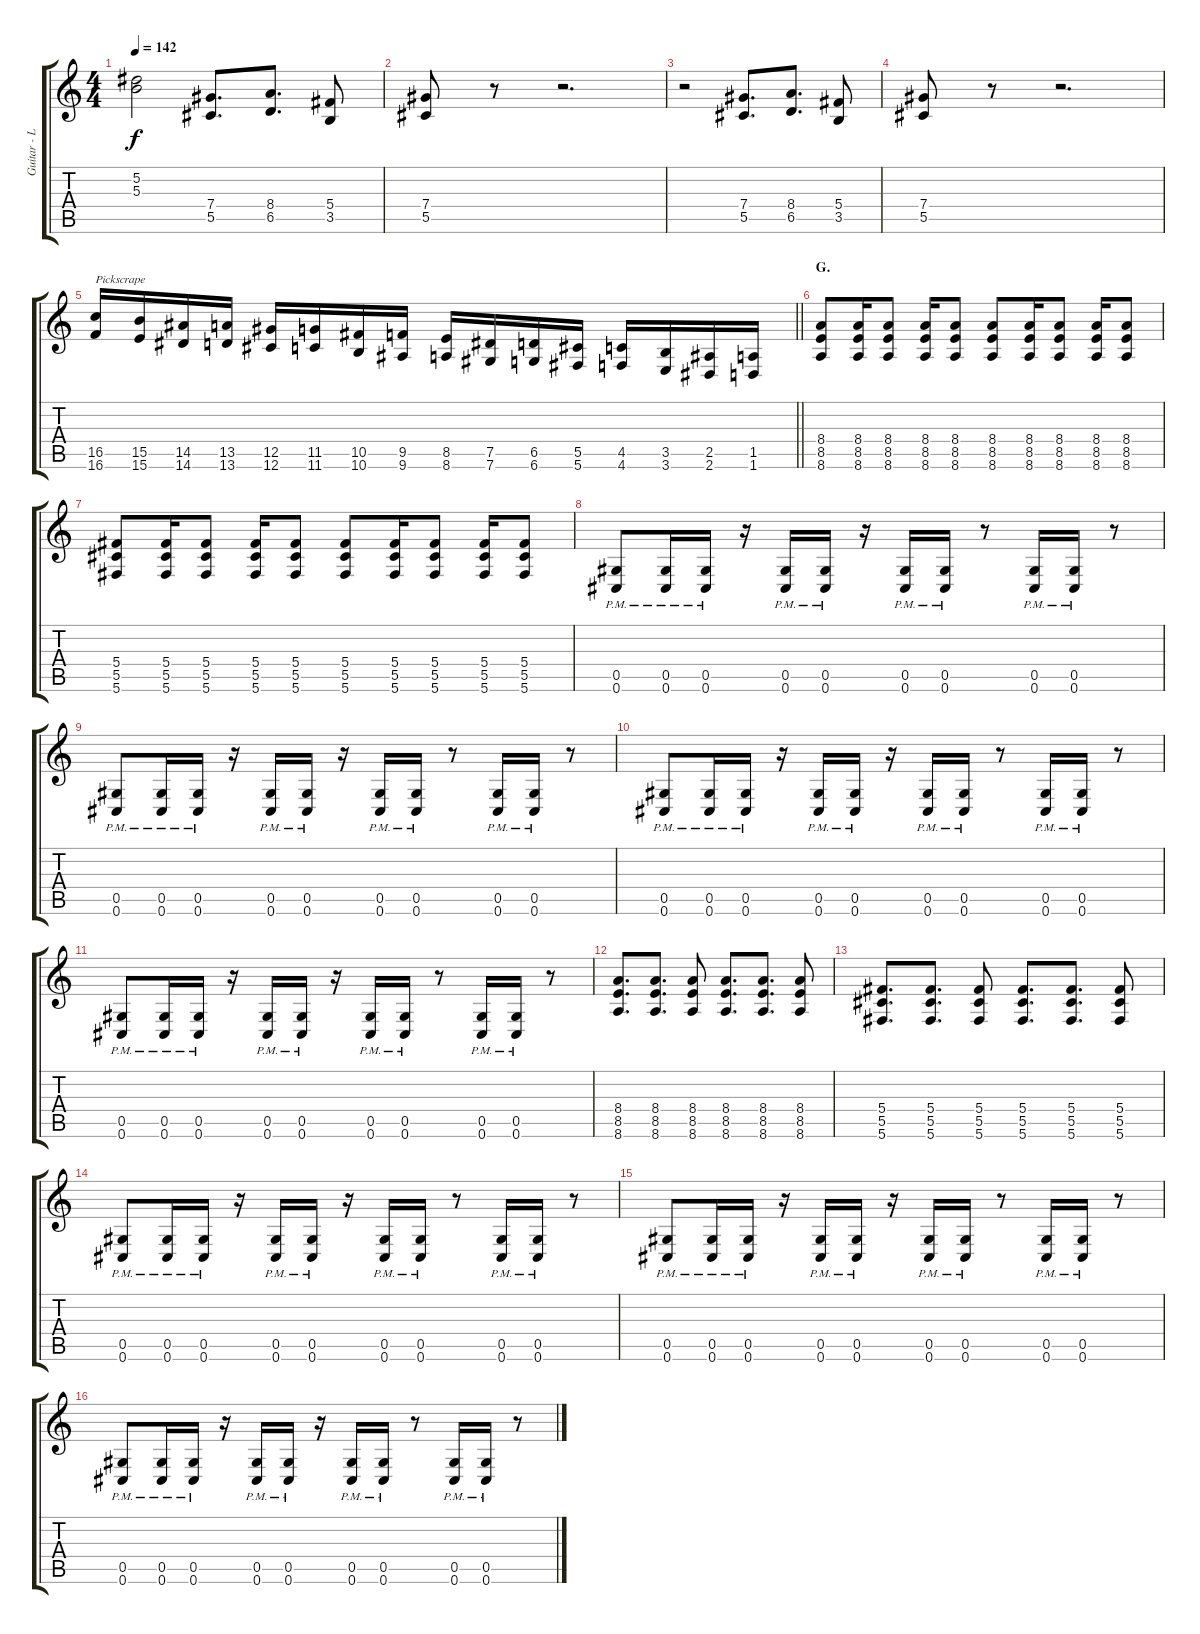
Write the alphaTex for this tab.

\track ("Guitar - Left" "Guitar - L") {instrument distortionguitar}
\staff {score tabs}
\tuning (Eb4 Bb3 Gb3 Db3 Ab2 Db2) {hide}
\ts (4 4)
\tempo 142
\clef g2
\ks c
(5.2{t} 5.3{t}).2{dy f} (7.4 5.5).8{d} (8.4 6.5).8{d} (5.4 3.5).8 |
(7.4 5.5).8 r.8 r.2{d} |
r.2 (7.4 5.5).8{d} (8.4 6.5).8{d} (5.4 3.5).8 |
(7.4 5.5).8 r.8 r.2{d} |
\barLineRight lightlight
(16.5 16.6).16{txt "Pickscrape" instrument guitarfretnoise} (15.5 15.6).16 (14.5 14.6).16 (13.5 13.6).16 (12.5 12.6).16 (11.5 11.6).16 (10.5 10.6).16 (9.5 9.6).16 (8.5 8.6).16 (7.5 7.6).16 (6.5 6.6).16 (5.5 5.6).16 (4.5 4.6).16 (3.5 3.6).16 (2.5 2.6).16 (1.5 1.6).16 |
\section ("" "G.")
(8.4 8.5 8.6).8{instrument distortionguitar} (8.4 8.5 8.6).16 (8.4 8.5 8.6).8 (8.4 8.5 8.6).16 (8.4 8.5 8.6).8 (8.4 8.5 8.6).8 (8.4 8.5 8.6).16 (8.4 8.5 8.6).8 (8.4 8.5 8.6).16 (8.4 8.5 8.6).8 |
(5.4 5.5 5.6).8 (5.4 5.5 5.6).16 (5.4 5.5 5.6).8 (5.4 5.5 5.6).16 (5.4 5.5 5.6).8 (5.4 5.5 5.6).8 (5.4 5.5 5.6).16 (5.4 5.5 5.6).8 (5.4 5.5 5.6).16 (5.4 5.5 5.6).8 |
(0.5{pm} 0.6{pm}).8 (0.5{pm} 0.6{pm}).16 (0.5{pm} 0.6{pm}).16 r.16 (0.5{pm} 0.6{pm}).16 (0.5{pm} 0.6{pm}).16 r.16 (0.5{pm} 0.6{pm}).16 (0.5{pm} 0.6{pm}).16 r.8 (0.5{pm} 0.6{pm}).16 (0.5{pm} 0.6{pm}).16 r.8 |
(0.5{pm} 0.6{pm}).8 (0.5{pm} 0.6{pm}).16 (0.5{pm} 0.6{pm}).16 r.16 (0.5{pm} 0.6{pm}).16 (0.5{pm} 0.6{pm}).16 r.16 (0.5{pm} 0.6{pm}).16 (0.5{pm} 0.6{pm}).16 r.8 (0.5{pm} 0.6{pm}).16 (0.5{pm} 0.6{pm}).16 r.8 |
(0.5{pm} 0.6{pm}).8 (0.5{pm} 0.6{pm}).16 (0.5{pm} 0.6{pm}).16 r.16 (0.5{pm} 0.6{pm}).16 (0.5{pm} 0.6{pm}).16 r.16 (0.5{pm} 0.6{pm}).16 (0.5{pm} 0.6{pm}).16 r.8 (0.5{pm} 0.6{pm}).16 (0.5{pm} 0.6{pm}).16 r.8 |
(0.5{pm} 0.6{pm}).8 (0.5{pm} 0.6{pm}).16 (0.5{pm} 0.6{pm}).16 r.16 (0.5{pm} 0.6{pm}).16 (0.5{pm} 0.6{pm}).16 r.16 (0.5{pm} 0.6{pm}).16 (0.5{pm} 0.6{pm}).16 r.8 (0.5{pm} 0.6{pm}).16 (0.5{pm} 0.6{pm}).16 r.8 |
(8.4 8.5 8.6).8{d} (8.4 8.5 8.6).8{d} (8.4 8.5 8.6).8 (8.4 8.5 8.6).8{d} (8.4 8.5 8.6).8{d} (8.4 8.5 8.6).8 |
(5.4 5.5 5.6).8{d} (5.4 5.5 5.6).8{d} (5.4 5.5 5.6).8 (5.4 5.5 5.6).8{d} (5.4 5.5 5.6).8{d} (5.4 5.5 5.6).8 |
(0.5{pm} 0.6{pm}).8 (0.5{pm} 0.6{pm}).16 (0.5{pm} 0.6{pm}).16 r.16 (0.5{pm} 0.6{pm}).16 (0.5{pm} 0.6{pm}).16 r.16 (0.5{pm} 0.6{pm}).16 (0.5{pm} 0.6{pm}).16 r.8 (0.5{pm} 0.6{pm}).16 (0.5{pm} 0.6{pm}).16 r.8 |
(0.5{pm} 0.6{pm}).8 (0.5{pm} 0.6{pm}).16 (0.5{pm} 0.6{pm}).16 r.16 (0.5{pm} 0.6{pm}).16 (0.5{pm} 0.6{pm}).16 r.16 (0.5{pm} 0.6{pm}).16 (0.5{pm} 0.6{pm}).16 r.8 (0.5{pm} 0.6{pm}).16 (0.5{pm} 0.6{pm}).16 r.8 |
(0.5{pm} 0.6{pm}).8 (0.5{pm} 0.6{pm}).16 (0.5{pm} 0.6{pm}).16 r.16 (0.5{pm} 0.6{pm}).16 (0.5{pm} 0.6{pm}).16 r.16 (0.5{pm} 0.6{pm}).16 (0.5{pm} 0.6{pm}).16 r.8 (0.5{pm} 0.6{pm}).16 (0.5{pm} 0.6{pm}).16 r.8
